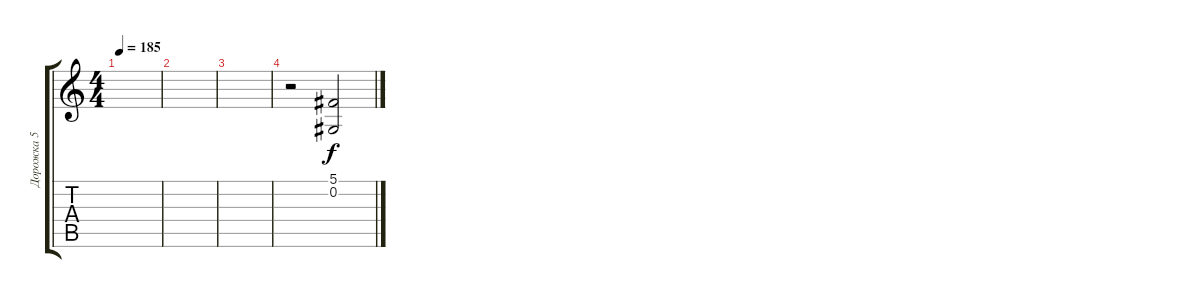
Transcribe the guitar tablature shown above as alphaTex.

\track ("Дорожка 5" "Дорожка 5") {instrument reversecymbal}
\staff {score tabs}
\tuning (Db4 Ab3 E3 B2 Gb2 B1) {hide}
\ts (4 4)
\tempo 185
\clef g2
\ks c
|
|
|
r.2 (5.1 0.2).2
